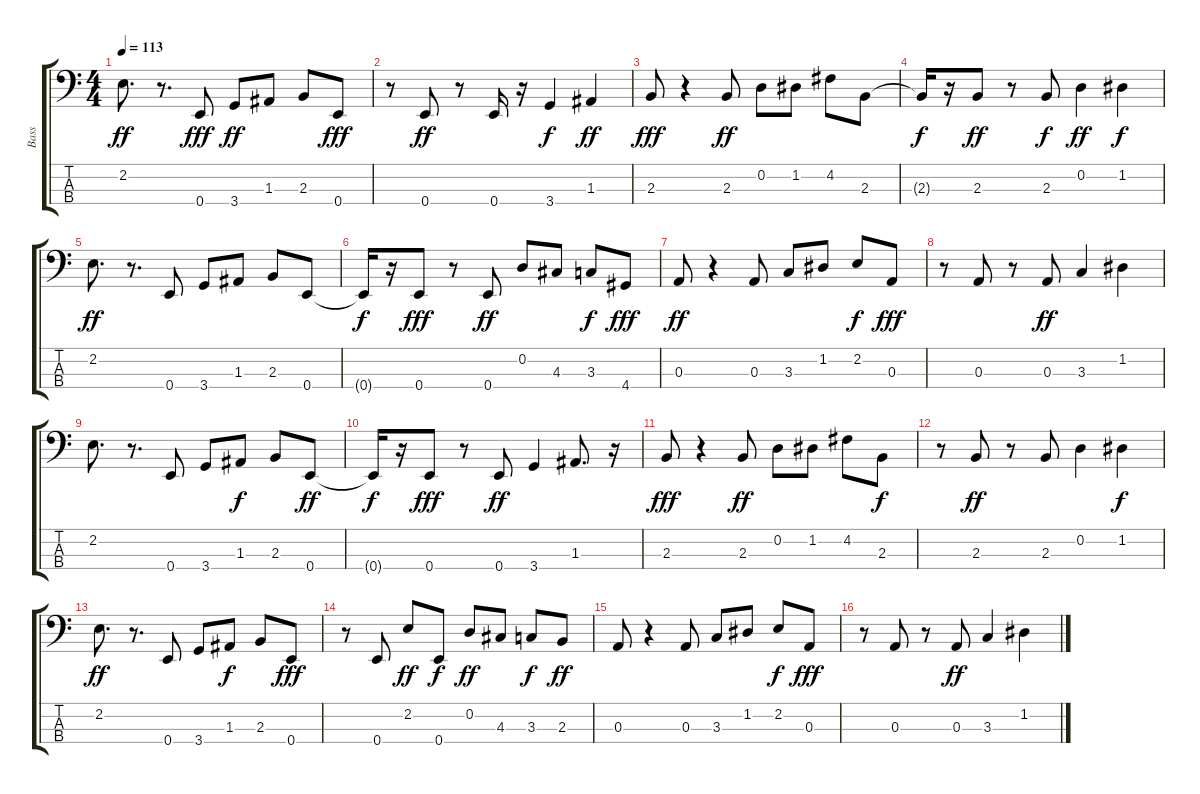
\track ("Bass" "Bass") {instrument electricbassfinger}
\staff {score tabs}
\tuning (G2 D2 A1 E1) {hide}
\ts (4 4)
\tempo 113
\clef f4
\ks c
2.2.8{d dy ff} r.8{d} 0.4.8{dy fff} 3.4.8{dy ff} 1.3.8 2.3.8 0.4.8{dy fff} |
r.8 0.4.8{dy ff} r.8 0.4.16 r.16 3.4.4{dy f} 1.3.4{dy ff} |
2.3.8{dy fff} r.4 2.3.8{dy ff} 0.2.8 1.2.8 4.2.8 2.3.8 |
2.3{t}.16{dy f} r.16 2.3.8{dy ff} r.8 2.3.8{dy f} 0.2.4{dy ff} 1.2.4{dy f} |
2.2.8{d dy ff} r.8{d} 0.4.8 3.4.8 1.3.8 2.3.8 0.4.8 |
0.4{t}.16{dy f} r.16 0.4.8{dy fff} r.8 0.4.8{dy ff} 0.2.8 4.3.8 3.3.8{dy f} 4.4.8{dy fff} |
0.3.8{dy ff} r.4 0.3.8 3.3.8 1.2.8 2.2.8{dy f} 0.3.8{dy fff} |
r.8 0.3.8 r.8 0.3.8{dy ff} 3.3.4 1.2.4 |
2.2.8{d} r.8{d} 0.4.8 3.4.8 1.3.8{dy f} 2.3.8 0.4.8{dy ff} |
0.4{t}.16{dy f} r.16 0.4.8{dy fff} r.8 0.4.8{dy ff} 3.4.4 1.3.8{d} r.16 |
2.3.8{dy fff} r.4 2.3.8{dy ff} 0.2.8 1.2.8 4.2.8 2.3.8{dy f} |
r.8 2.3.8{dy ff} r.8 2.3.8 0.2.4 1.2.4{dy f} |
2.2.8{d dy ff} r.8{d} 0.4.8 3.4.8 1.3.8{dy f} 2.3.8 0.4.8{dy fff} |
r.8 0.4.8 2.2.8{dy ff} 0.4.8{dy f} 0.2.8{dy ff} 4.3.8 3.3.8{dy f} 2.3.8{dy ff} |
0.3.8 r.4 0.3.8 3.3.8 1.2.8 2.2.8{dy f} 0.3.8{dy fff} |
r.8 0.3.8 r.8 0.3.8{dy ff} 3.3.4 1.2.4
